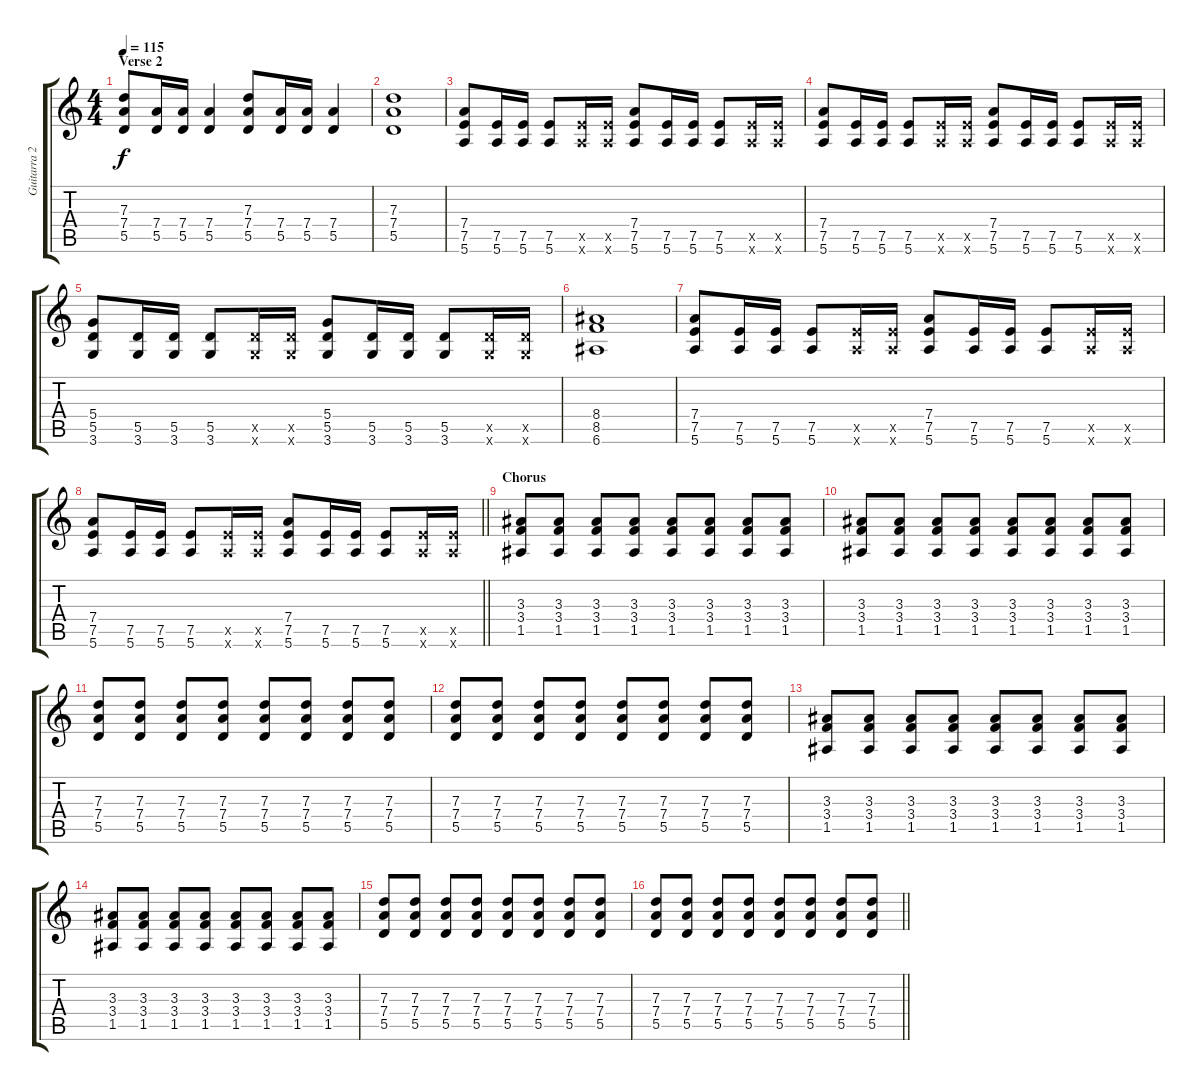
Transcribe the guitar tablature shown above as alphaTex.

\track ("Guitarra 2" "Guitarra 2") {instrument overdrivenguitar}
\staff {score tabs}
\tuning (E4 B3 G3 D3 A2 E2) {hide}
\ts (4 4)
\section ("" "Verse 2")
\tempo 115
\clef g2
\ks c
(7.3 7.4 5.5).8{dy f} (7.4 5.5).16 (7.4 5.5).16 (7.4 5.5).4 (7.3 7.4 5.5).8 (7.4 5.5).16 (7.4 5.5).16 (7.4 5.5).4 |
(7.3 7.4 5.5).1 |
(7.4 7.5 5.6).8 (7.5 5.6).16 (7.5 5.6).16 (7.5 5.6).8 (7.5{x} 5.6{x}).16 (7.5{x} 5.6{x}).16 (7.4 7.5 5.6).8 (7.5 5.6).16 (7.5 5.6).16 (7.5 5.6).8 (7.5{x} 5.6{x}).16 (7.5{x} 5.6{x}).16 |
(7.4 7.5 5.6).8 (7.5 5.6).16 (7.5 5.6).16 (7.5 5.6).8 (7.5{x} 5.6{x}).16 (7.5{x} 5.6{x}).16 (7.4 7.5 5.6).8 (7.5 5.6).16 (7.5 5.6).16 (7.5 5.6).8 (7.5{x} 5.6{x}).16 (7.5{x} 5.6{x}).16 |
(5.4 5.5 3.6).8 (5.5 3.6).16 (5.5 3.6).16 (5.5 3.6).8 (5.5{x} 3.6{x}).16 (5.5{x} 3.6{x}).16 (5.4 5.5 3.6).8 (5.5 3.6).16 (5.5 3.6).16 (5.5 3.6).8 (5.5{x} 3.6{x}).16 (5.5{x} 3.6{x}).16 |
(8.4 8.5 6.6).1 |
(7.4 7.5 5.6).8 (7.5 5.6).16 (7.5 5.6).16 (7.5 5.6).8 (7.5{x} 5.6{x}).16 (7.5{x} 5.6{x}).16 (7.4 7.5 5.6).8 (7.5 5.6).16 (7.5 5.6).16 (7.5 5.6).8 (7.5{x} 5.6{x}).16 (7.5{x} 5.6{x}).16 |
\barLineRight lightlight
(7.4 7.5 5.6).8 (7.5 5.6).16 (7.5 5.6).16 (7.5 5.6).8 (7.5{x} 5.6{x}).16 (7.5{x} 5.6{x}).16 (7.4 7.5 5.6).8 (7.5 5.6).16 (7.5 5.6).16 (7.5 5.6).8 (7.5{x} 5.6{x}).16 (7.5{x} 5.6{x}).16 |
\section ("" "Chorus")
(3.3 3.4 1.5).8 (3.3 3.4 1.5).8 (3.3 3.4 1.5).8 (3.3 3.4 1.5).8 (3.3 3.4 1.5).8 (3.3 3.4 1.5).8 (3.3 3.4 1.5).8 (3.3 3.4 1.5).8 |
(3.3 3.4 1.5).8 (3.3 3.4 1.5).8 (3.3 3.4 1.5).8 (3.3 3.4 1.5).8 (3.3 3.4 1.5).8 (3.3 3.4 1.5).8 (3.3 3.4 1.5).8 (3.3 3.4 1.5).8 |
(7.3 7.4 5.5).8 (7.3 7.4 5.5).8 (7.3 7.4 5.5).8 (7.3 7.4 5.5).8 (7.3 7.4 5.5).8 (7.3 7.4 5.5).8 (7.3 7.4 5.5).8 (7.3 7.4 5.5).8 |
(7.3 7.4 5.5).8 (7.3 7.4 5.5).8 (7.3 7.4 5.5).8 (7.3 7.4 5.5).8 (7.3 7.4 5.5).8 (7.3 7.4 5.5).8 (7.3 7.4 5.5).8 (7.3 7.4 5.5).8 |
(3.3 3.4 1.5).8 (3.3 3.4 1.5).8 (3.3 3.4 1.5).8 (3.3 3.4 1.5).8 (3.3 3.4 1.5).8 (3.3 3.4 1.5).8 (3.3 3.4 1.5).8 (3.3 3.4 1.5).8 |
(3.3 3.4 1.5).8 (3.3 3.4 1.5).8 (3.3 3.4 1.5).8 (3.3 3.4 1.5).8 (3.3 3.4 1.5).8 (3.3 3.4 1.5).8 (3.3 3.4 1.5).8 (3.3 3.4 1.5).8 |
(7.3 7.4 5.5).8 (7.3 7.4 5.5).8 (7.3 7.4 5.5).8 (7.3 7.4 5.5).8 (7.3 7.4 5.5).8 (7.3 7.4 5.5).8 (7.3 7.4 5.5).8 (7.3 7.4 5.5).8 |
\barLineRight lightlight
(7.3 7.4 5.5).8 (7.3 7.4 5.5).8 (7.3 7.4 5.5).8 (7.3 7.4 5.5).8 (7.3 7.4 5.5).8 (7.3 7.4 5.5).8 (7.3 7.4 5.5).8 (7.3 7.4 5.5).8
